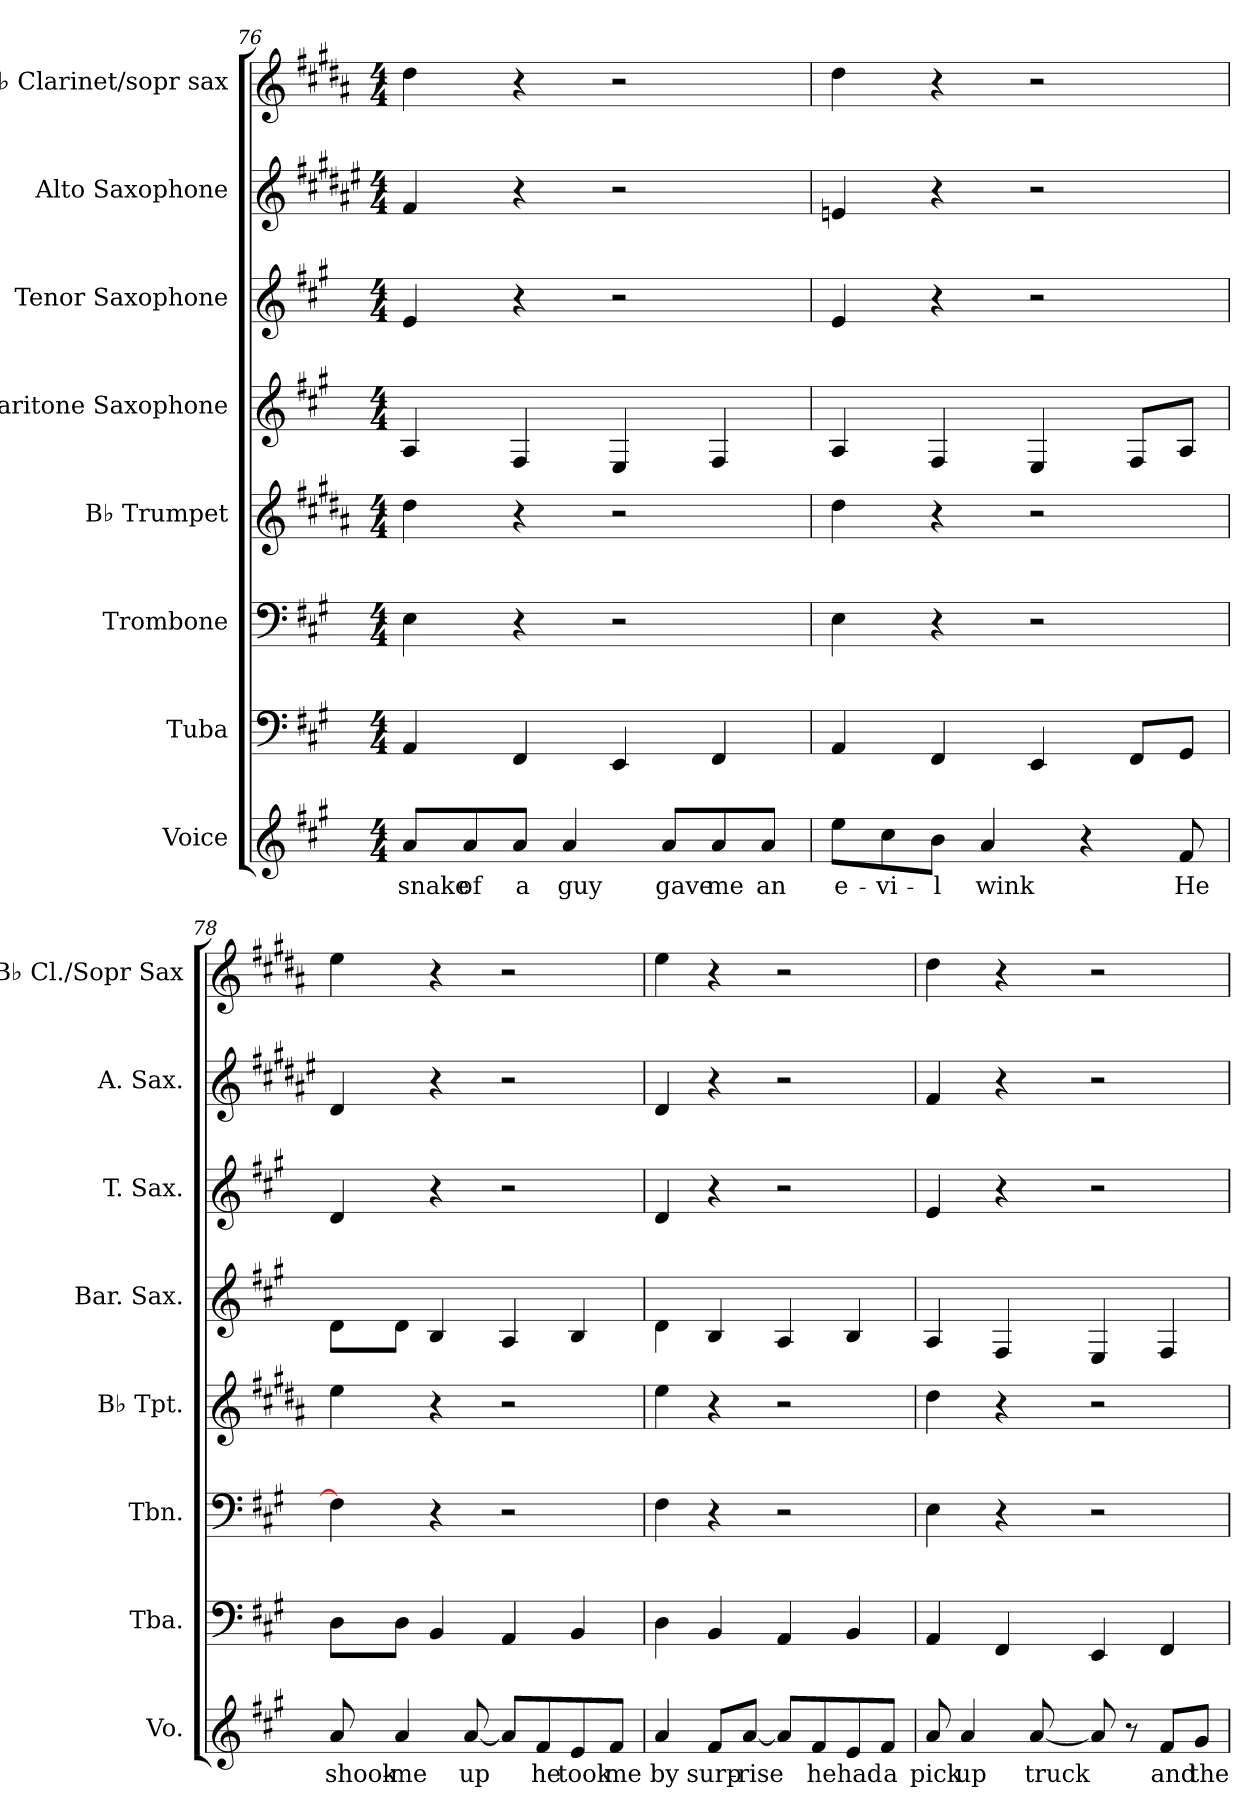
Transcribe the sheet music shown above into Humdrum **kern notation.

**kern	**text	**kern	**kern	**kern	**kern	**kern	**kern	**kern
*part8	*part8	*part7	*part6	*part5	*part4	*part3	*part2	*part1
*staff8	*staff8	*staff7	*staff6	*staff5	*staff4	*staff3	*staff2	*staff1
*I"Voice	*	*I"Tuba	*I"Trombone	*I"B♭ Trumpet	*I"Baritone Saxophone	*I"Tenor Saxophone	*I"Alto Saxophone	*I"B♭ Clarinet/sopr sax
*I'Vo.	*	*I'Tba.	*I'Tbn.	*I'B♭ Tpt.	*I'Bar. Sax.	*I'T. Sax.	*I'A. Sax.	*I'B♭ Cl./Sopr Sax
!!LO:PB:g=z
*clefG2	*	*clefF4	*clefF4	*clefG2	*clefG2	*clefG2	*clefG2	*clefG2
*	*	*	*	*ITrd1c2	*ITrd12c21	*ITrd8c14	*ITrd5c9	*ITrd1c2
*k[f#c#g#]	*	*k[f#c#g#]	*k[f#c#g#]	*k[f#c#g#]	*k[f#c#g#]	*k[f#c#g#]	*k[f#c#g#]	*k[f#c#g#]
*M4/4	*	*M4/4	*M4/4	*M4/4	*M4/4	*M4/4	*M4/4	*M4/4
=76	=76	=76	=76	=76	=76	=76	=76	=76
!	!LO:LY:b	!	!	!	!	!	!	!
8a/L	snake	4AA/	4E\	4cc#\	4AA/	4E/	4A/	4cc#\
!	!LO:LY:b	!	!	!	!	!	!	!
8a/	of	.	.	.	.	.	.	.
!	!LO:LY:b	!	!	!	!	!	!	!
8a/J	a	4FF#/	4r	4r	4FF#/	4r	4r	4r
!	!LO:LY:b	!	!	!	!	!	!	!
4a/	guy	.	.	.	.	.	.	.
.	.	4EE/	2r	2r	4EE/	2r	2r	2r
!	!LO:LY:b	!	!	!	!	!	!	!
8a/L	gave	.	.	.	.	.	.	.
!	!LO:LY:b	!	!	!	!	!	!	!
8a/	me	4FF#/	.	.	4FF#/	.	.	.
!	!LO:LY:b	!	!	!	!	!	!	!
8a/J	an	.	.	.	.	.	.	.
=77	=77	=77	=77	=77	=77	=77	=77	=77
!	!LO:LY:b	!	!	!	!	!	!	!
8ee\L	e-	4AA/	4E\	4cc#\	4AA/	4E/	4Gn/	4cc#\
!	!LO:LY:b	!	!	!	!	!	!	!
8cc#\	-vi-	.	.	.	.	.	.	.
!	!LO:LY:b	!	!	!	!	!	!	!
8b\J	-l	4FF#/	4r	4r	4FF#/	4r	4r	4r
!	!LO:LY:b	!	!	!	!	!	!	!
4a/	wink	.	.	.	.	.	.	.
.	.	4EE/	2r	2r	4EE/	2r	2r	2r
4r	.	.	.	.	.	.	.	.
.	.	8FF#/L	.	.	8FF#/L	.	.	.
!	!LO:LY:b	!	!	!	!	!	!	!
8f#/	He	8GG#/J	.	.	8AA/J	.	.	.
=78	=78	=78	=78	=78	=78	=78	=78	=78
!	!LO:LY:b	!	!	!	!	!	!	!
8a/	shook-	8D\L	4F#\]	4dd\	8D\L	4D/	4F#/	4dd\
!	!LO:LY:b	!	!	!	!	!	!	!
4a/	me	8D\J	.	.	8D\J	.	.	.
.	.	4BB/	4r	4r	4BB/	4r	4r	4r
!	!LO:LY:b	!	!	!	!	!	!	!
[8a/	up	.	.	.	.	.	.	.
8a/L]	.	4AA/	2r	2r	4AA/	2r	2r	2r
!	!LO:LY:b	!	!	!	!	!	!	!
8f#/	he	.	.	.	.	.	.	.
!	!LO:LY:b	!	!	!	!	!	!	!
8e/	took	4BB/	.	.	4BB/	.	.	.
!	!LO:LY:b	!	!	!	!	!	!	!
8f#/J	me	.	.	.	.	.	.	.
!!LO:PB:g=z
=79	=79	=79	=79	=79	=79	=79	=79	=79
!	!LO:LY:b	!	!	!	!	!	!	!
4a/	by	4D\	4F#\	4dd\	4D\	4D/	4F#/	4dd\
!	!LO:LY:b	!	!	!	!	!	!	!
8f#/L	surp-	4BB/	4r	4r	4BB/	4r	4r	4r
!	!LO:LY:b	!	!	!	!	!	!	!
[8a/J	-rise	.	.	.	.	.	.	.
8a/L]	.	4AA/	2r	2r	4AA/	2r	2r	2r
!	!LO:LY:b	!	!	!	!	!	!	!
8f#/	he	.	.	.	.	.	.	.
!	!LO:LY:b	!	!	!	!	!	!	!
8e/	had	4BB/	.	.	4BB/	.	.	.
!	!LO:LY:b	!	!	!	!	!	!	!
8f#/J	a	.	.	.	.	.	.	.
=80	=80	=80	=80	=80	=80	=80	=80	=80
!	!LO:LY:b	!	!	!	!	!	!	!
8a/	pick	4AA/	4E\	4cc#\	4AA/	4E/	4A/	4cc#\
!	!LO:LY:b	!	!	!	!	!	!	!
4a/	up	.	.	.	.	.	.	.
.	.	4FF#/	4r	4r	4FF#/	4r	4r	4r
!	!LO:LY:b	!	!	!	!	!	!	!
[8a/	truck	.	.	.	.	.	.	.
8a/]	.	4EE/	2r	2r	4EE/	2r	2r	2r
8r	.	.	.	.	.	.	.	.
!	!LO:LY:b	!	!	!	!	!	!	!
8f#/L	and	4FF#/	.	.	4FF#/	.	.	.
!	!LO:LY:b	!	!	!	!	!	!	!
8g#/J	the	.	.	.	.	.	.	.
=	=	=	=	=	=	=	=	=
*-	*-	*-	*-	*-	*-	*-	*-	*-
